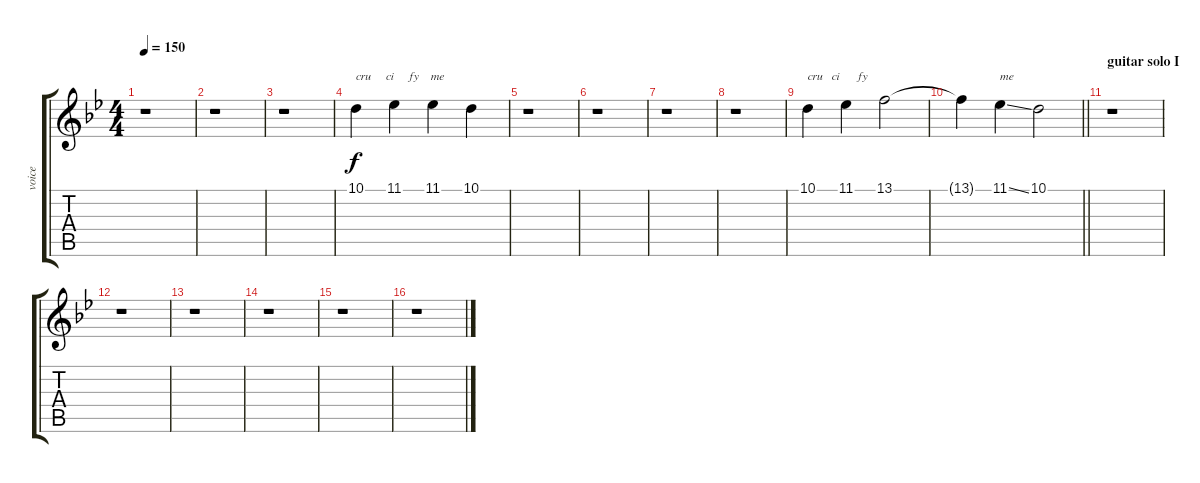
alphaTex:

\track ("voice" "voice") {instrument lead1square}
\staff {score tabs}
\tuning (E4 B3 G3 D3 A2 E2) {hide}
\ts (4 4)
\tempo 150
\clef g2
\ks bb
r.1{dy f} |
r.1 |
r.1 |
10.1.4{txt "cru     ci     fy    me"} 11.1.4 11.1.4 10.1.4 |
r.1 |
r.1 |
r.1 |
r.1 |
10.1.4{txt "cru   ci      fy"} 11.1.4 13.1.2 |
\barLineRight lightlight
13.1{t}.4 11.1{ss}.4{txt "me"} 10.1.2 |
\section ("" "guitar solo I")
r.1 |
r.1 |
r.1 |
r.1 |
r.1 |
r.1
